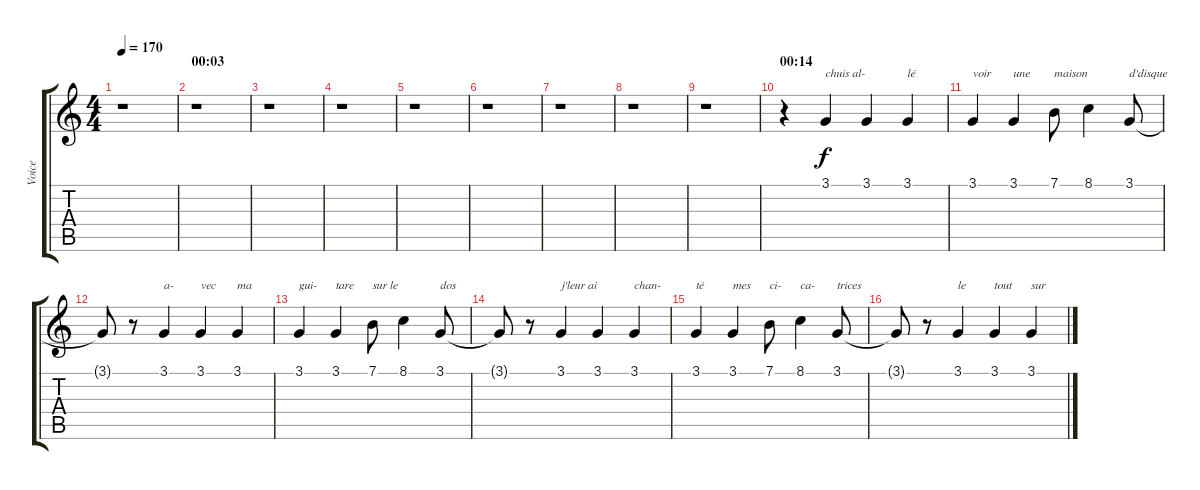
\track ("Voice" "Voice") {instrument tenorsax}
\staff {score tabs}
\tuning (E4 B3 G3 D3 A2 E2) {hide}
\ts (4 4)
\tempo 170
\clef g2
\ks c
r.1{dy f instrument tenorsax} |
\section ("" "00:03")
r.1 |
r.1 |
r.1 |
r.1 |
r.1 |
r.1 |
r.1 |
r.1 |
\section ("" "00:14")
r.4 3.1.4{txt "chuis al-"} 3.1.4 3.1.4{txt "lé"} |
3.1.4{txt "voir"} 3.1.4{txt "une"} 7.1.8{txt "maison"} 8.1.4 3.1.8{txt "d'disque"} |
3.1{t}.8 r.8 3.1.4{txt "a-"} 3.1.4{txt "vec"} 3.1.4{txt "ma"} |
3.1.4{txt "gui-"} 3.1.4{txt "tare"} 7.1.8{txt "sur le"} 8.1.4 3.1.8{txt "dos"} |
3.1{t}.8 r.8 3.1.4{txt "j'leur ai"} 3.1.4 3.1.4{txt "chan-"} |
3.1.4{txt "té"} 3.1.4{txt "mes"} 7.1.8{txt "ci-"} 8.1.4{txt "ca-"} 3.1.8{txt "trices"} |
3.1{t}.8 r.8 3.1.4{txt "le"} 3.1.4{txt "tout"} 3.1.4{txt "sur"}
